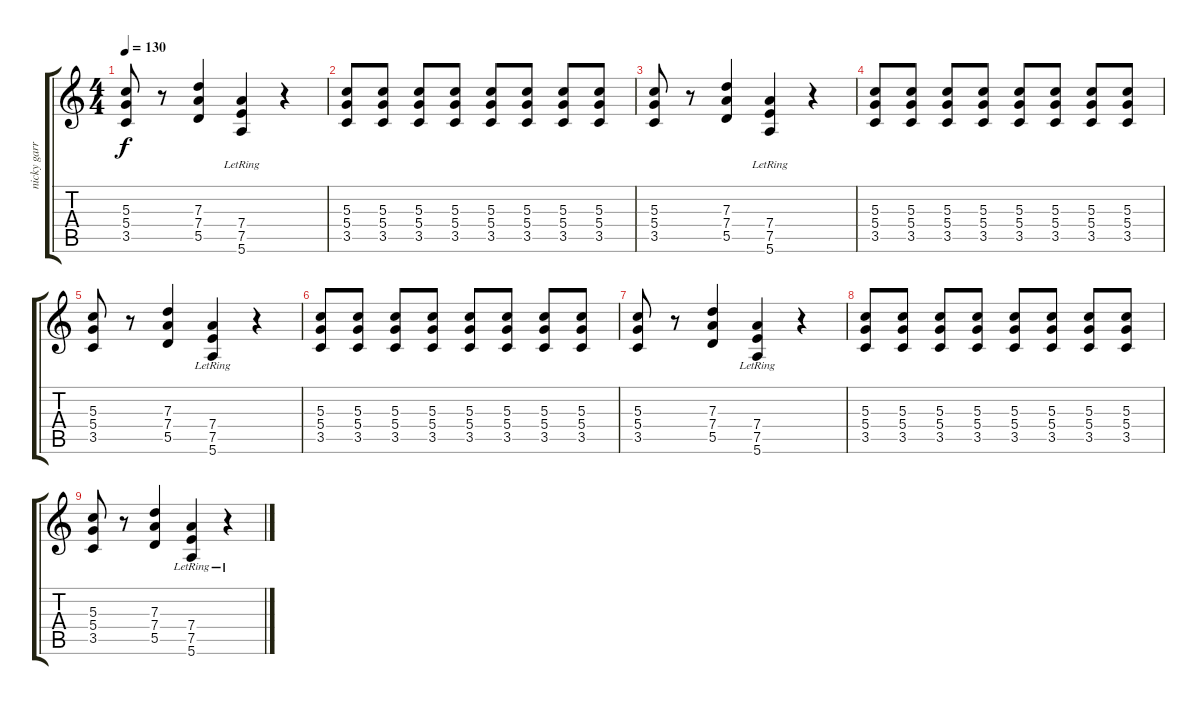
\track ("nicky garrat " "nicky garr") {instrument distortionguitar}
\staff {score tabs}
\tuning (E4 B3 G3 D3 A2 E2) {hide}
\ts (4 4)
\tempo 130
\clef g2
\ks c
(5.3 5.4 3.5).8{dy f} r.8 (7.3 7.4 5.5).4 (7.4{lr} 7.5{lr} 5.6).4 r.4 |
(5.3 5.4 3.5).8 (5.3 5.4 3.5).8 (5.3 5.4 3.5).8 (5.3 5.4 3.5).8 (5.3 5.4 3.5).8 (5.3 5.4 3.5).8 (5.3 5.4 3.5).8 (5.3 5.4 3.5).8 |
(5.3 5.4 3.5).8 r.8 (7.3 7.4 5.5).4 (7.4{lr} 7.5{lr} 5.6).4 r.4 |
(5.3 5.4 3.5).8 (5.3 5.4 3.5).8 (5.3 5.4 3.5).8 (5.3 5.4 3.5).8 (5.3 5.4 3.5).8 (5.3 5.4 3.5).8 (5.3 5.4 3.5).8 (5.3 5.4 3.5).8 |
(5.3 5.4 3.5).8 r.8 (7.3 7.4 5.5).4 (7.4{lr} 7.5{lr} 5.6).4 r.4 |
(5.3 5.4 3.5).8 (5.3 5.4 3.5).8 (5.3 5.4 3.5).8 (5.3 5.4 3.5).8 (5.3 5.4 3.5).8 (5.3 5.4 3.5).8 (5.3 5.4 3.5).8 (5.3 5.4 3.5).8 |
(5.3 5.4 3.5).8 r.8 (7.3 7.4 5.5).4 (7.4{lr} 7.5{lr} 5.6).4 r.4 |
(5.3 5.4 3.5).8 (5.3 5.4 3.5).8 (5.3 5.4 3.5).8 (5.3 5.4 3.5).8 (5.3 5.4 3.5).8 (5.3 5.4 3.5).8 (5.3 5.4 3.5).8 (5.3 5.4 3.5).8 |
(5.3 5.4 3.5).8 r.8 (7.3 7.4 5.5).4 (7.4{lr} 7.5{lr} 5.6).4 r.4
